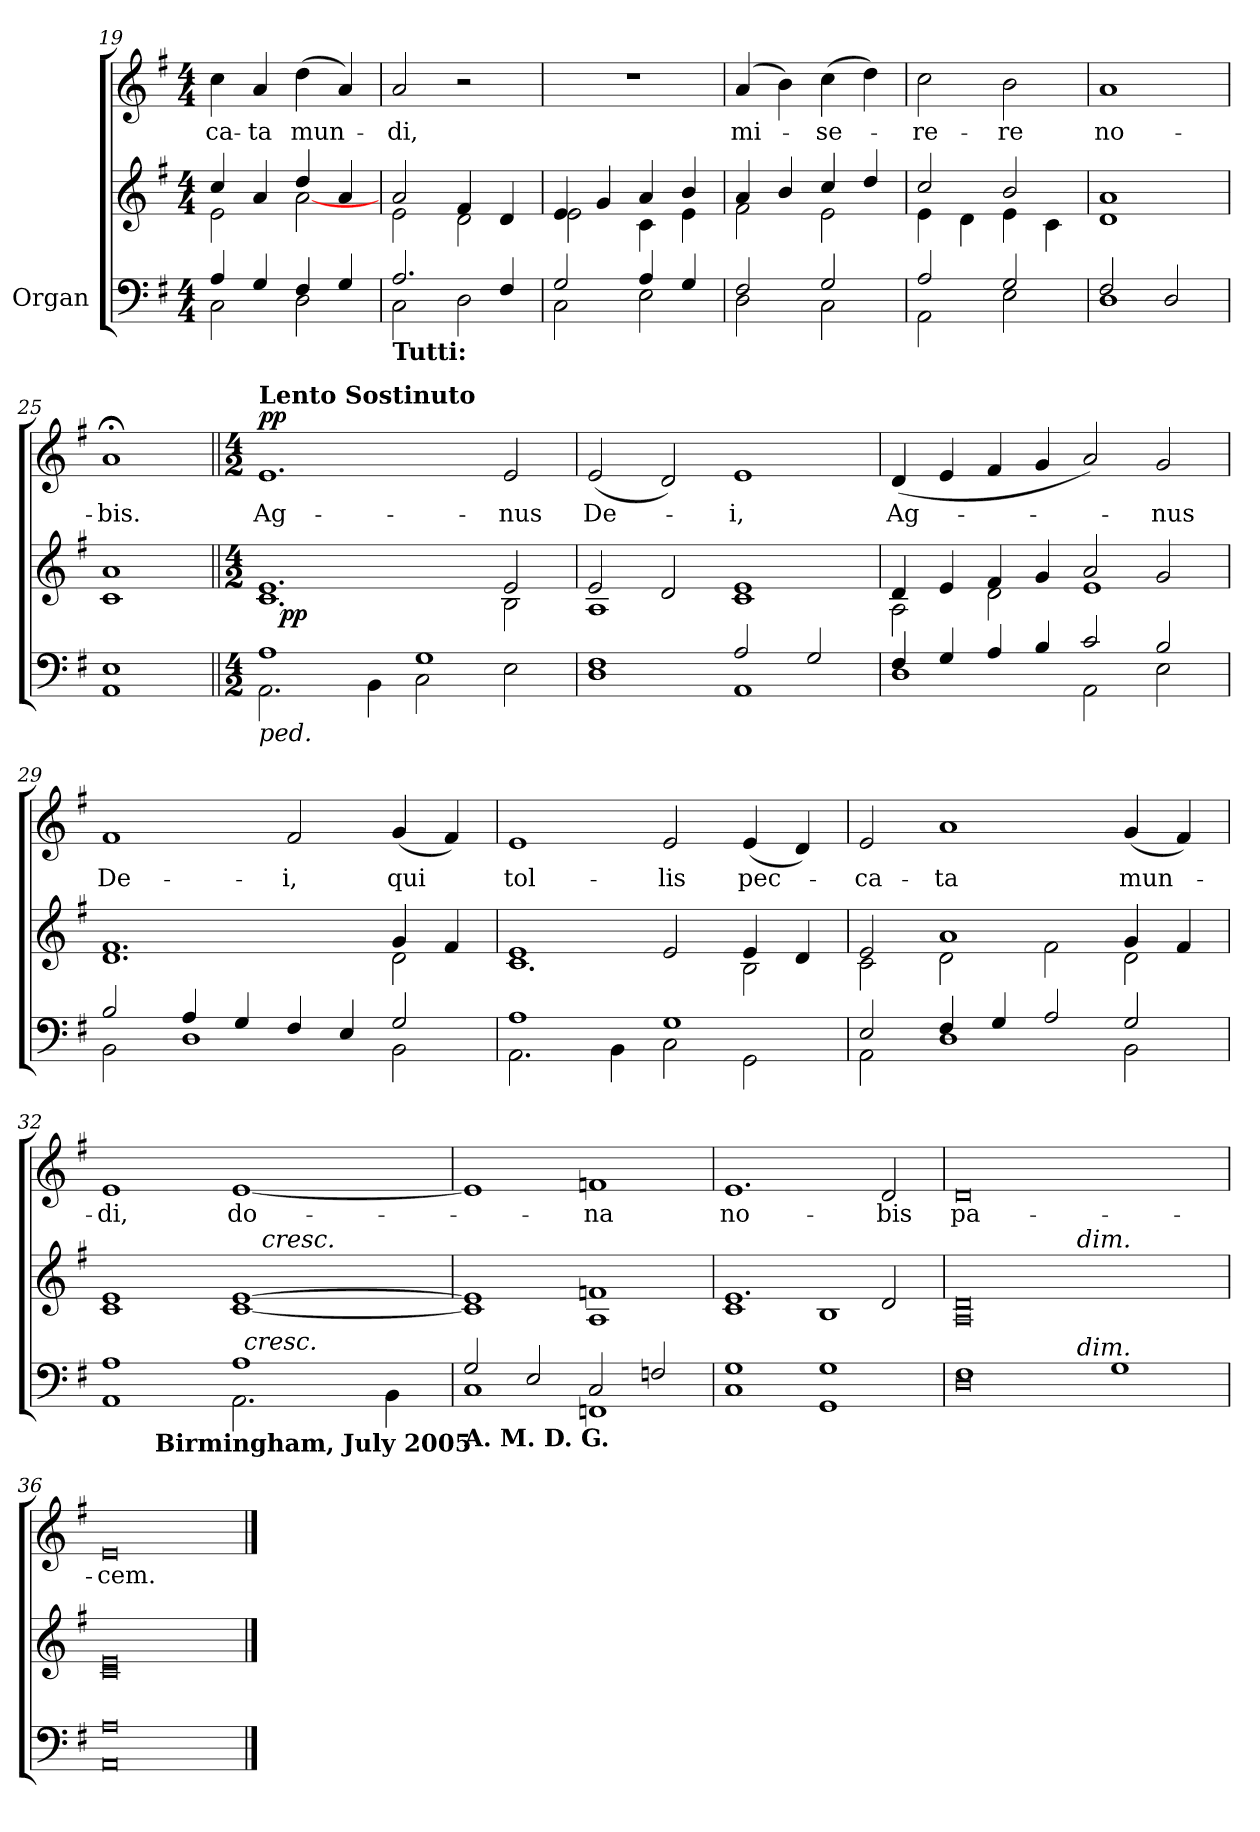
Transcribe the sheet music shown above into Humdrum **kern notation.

**kern	**kern	**dynam	**kern	**text	**dynam
*part2	*part2	*part2	*part1	*part1	*part1
*staff3	*staff2	*staff2/3	*staff1	*staff1	*staff1
*I"Organ	*	*	*	*	*
*clefF4	*clefG2	*	*clefG2	*	*
*k[f#]	*k[f#]	*	*k[f#]	*	*
*G:	*G:	*	*G:	*	*
*M4/4	*M4/4	*	*M4/4	*	*
=19	=19	=19	=19	=19	=19
*^	*^	*	*	*	*
4A/	2C\	4cc/	2e\	.	4cc\	-ca-	.
4G/	.	4a/	.	.	4a/	-ta	.
4F#/	2D\	4dd/	[<2a\	.	(4dd\	mun-	.
4G/	.	4a/	.	.	4a/)	.	.
!!LO:PB:g=z
=20	=20	=20	=20	=20	=20	=20	=20
!LO:TX:b:B:t=Tutti&colon;	!	!	!	!	!	!	!
2.A/	2C\	2a/	2e\	.	2a/	-di,	.
.	2D\	4f#/	2d\	.	2r	.	.
4F#/	.	4d/	.	.	.	.	.
=21	=21	=21	=21	=21	=21	=21	=21
2G/	2C\	4e/	2e\	.	1r	.	.
.	.	4g/	.	.	.	.	.
4A/	2E\	4a/	4c\	.	.	.	.
4G/	.	4b/	4e\	.	.	.	.
=22	=22	=22	=22	=22	=22	=22	=22
2F#/	2D\	4a/	2f#\	.	(4a/	mi-	.
.	.	4b/	.	.	4b\)	.	.
2G/	2C\	4cc/	2e\	.	(4cc\	-se-	.
.	.	4dd/	.	.	4dd\)	.	.
=23	=23	=23	=23	=23	=23	=23	=23
2A/	2AA\	2cc/	4e\	.	2cc\	-re-	.
.	.	.	4d\	.	.	.	.
2G/	2E\	2b/	4e\	.	2b\	-re	.
.	.	.	4c\	.	.	.	.
=24	=24	=24	=24	=24	=24	=24	=24
2F#/	1D	1a	1d	.	1a	no-	.
2D/	.	.	.	.	.	.	.
=25	=25	=25	=25	=25	=25	=25	=25
1E	1AA	1a	1c	.	1a;<	-bis.	.
*	*	*v	*v	*	*	*	*
!!LO:LB:g=z
=26||	=26||	=26||	=26||	=26||	=26||	=26||
*M4/2	*	*M4/2	*	*M4/2	*	*
*	*	*	*	*MM108	*	*
*	*	*^	*	*	*	*
!	!	!	!	!	!LO:TX:a:B:t=Lento Sostinuto	!	!
!LO:TX:b:i:t=ped.	!	!	!	!	!	!	!
!	!	!	!	!	!	!	!LO:DY:b
*	*	*	*^	*	*	*	*
1A	2.AA\	1.e	1.c	16ryy	.	1.e	Ag-	pp
!	!	!	!	!	!LO:DY:b	!	!	!
.	.	.	.	1ryy	pp	.	.	.
.	4BB\	.	.	.	.	.	.	.
1G	2C\	.	.	.	.	.	.	.
.	.	.	.	2...ryy	.	.	.	.
.	2E\	2e/	2B\	.	.	2e/	-nus	.
*	*	*	*v	*v	*	*	*	*
=27	=27	=27	=27	=27	=27	=27	=27
1F#	1D	2e/	1A	.	(2e/	De-	.
.	.	2d/	.	.	2d/)	.	.
2A/	1AA	1e	1c	.	1e	-i,	.
2G/	.	.	.	.	.	.	.
=28	=28	=28	=28	=28	=28	=28	=28
4F#/	1D	4d/	2A\	.	(4d/	Ag-	.
4G/	.	4e/	.	.	4e/	.	.
4A/	.	4f#/	2d\	.	4f#/	.	.
4B/	.	4g/	.	.	4g/	.	.
2c/	2AA\	2a/	1e	.	2a/)	.	.
2B/	2E\	2g/	.	.	2g/	-nus	.
=29	=29	=29	=29	=29	=29	=29	=29
2B/	2BB\	1.f#	1.d	.	1f#	De-	.
4A/	1D	.	.	.	.	.	.
4G/	.	.	.	.	.	.	.
4F#/	.	.	.	.	2f#/	-i,	.
4E/	.	.	.	.	.	.	.
2G/	2BB\	4g/	2d\	.	(4g/	qui	.
.	.	4f#/	.	.	4f#/)	.	.
=30	=30	=30	=30	=30	=30	=30	=30
1A	2.AA\	1e	1.c	.	1e	tol-	.
.	4BB\	.	.	.	.	.	.
1G	2C\	2e/	.	.	2e/	-lis	.
.	2GG\	4e/	2B\	.	(4e/	pec-	.
.	.	4d/	.	.	4d/)	.	.
!!LO:LB:g=z
=31	=31	=31	=31	=31	=31	=31	=31
2E/	2AA\	2e/	2c\	.	2e/	-ca-	.
4F#/	1D	1a	2d\	.	1a	-ta	.
4G/	.	.	.	.	.	.	.
2A/	.	.	2f#\	.	.	.	.
2G/	2BB\	4g/	2d\	.	(4g/	mun-	.
.	.	4f#/	.	.	4f#/)	.	.
=32	=32	=32	=32	=32	=32	=32	=32
*^	*^	*	*^	*	*	*	*
1A	1AA	4ryy	1ryy	1e	1c	1ryy	.	1e	-di,	.
.	.	32ryy	.	.	.	.	.	.	.	.
!	!	!LO:TX:b:B:t=Birmingham, July 2005	!	!	!	!	!	!	!	!
.	.	1ryy	.	.	.	.	.	.	.	.
1A	2.AA\	.	32ryy	[>1e	[<1c	16.ryy	.	[1e	do-	.
!	!	!	!LO:TX:a:i:t=cresc.	!	!	!	!	!	!	!
.	.	.	2ryy	.	.	.	.	.	.	.
!	!	!	!	!	!	!LO:TX:a:i:t=cresc.	!	!	!	!
.	.	.	.	.	.	2ryy	.	.	.	.
.	.	2ryy	.	.	.	.	.	.	.	.
.	.	.	4...ryy	.	.	.	.	.	.	.
.	.	.	.	.	.	4ryy	.	.	.	.
.	4BB\	.	.	.	.	.	.	.	.	.
.	.	8..ryy	.	.	.	.	.	.	.	.
.	.	.	.	.	.	8ryy	.	.	.	.
.	.	.	.	.	.	32ryy	.	.	.	.
=33	=33	=33	=33	=33	=33	=33	=33	=33	=33	=33
!LO:TX:b:B:t=A. M. D. G.	!	!	!	!	!	!	!	!	!	!
*	*v	*v	*v	*	*	*	*	*	*	*
*	*	*	*v	*v	*	*	*	*
2G/	1C	1e]	1c]	.	1e]	.	.
2E/	.	.	.	.	.	.	.
2C/	1FFn	1fn	1A	.	1fn	-na	.
2Fn/	.	.	.	.	.	.	.
=34	=34	=34	=34	=34	=34	=34	=34
1G	1C	1.e	1c	.	1.e	no-	.
1G	1GG	.	1B	.	.	.	.
.	.	2d/	.	.	2d/	-bis	.
=35	=35	=35	=35	=35	=35	=35	=35
*	*^	*	*^	*	*	*	*
1F#	0D	2ryy	0d	0A	2ryy	.	0d	pa-	.
.	.	4ryy	.	.	4ryy	.	.	.	.
.	.	16ryy	.	.	16ryy	.	.	.	.
!	!	!	!	!	!LO:TX:a:i:t=dim.	!	!	!	!
!	!	!LO:TX:a:i:t=dim.	!	!	!	!	!	!	!
.	.	1ryy	.	.	1ryy	.	.	.	.
1G	.	.	.	.	.	.	.	.	.
.	.	8.ryy	.	.	8.ryy	.	.	.	.
*	*v	*v	*	*	*	*	*	*	*
*	*	*	*v	*v	*	*	*	*
=36	=36	=36	=36	=36	=36	=36	=36
0A	0AA	0e	0c	.	0e	-cem.	.
*v	*v	*	*	*	*	*	*
*	*v	*v	*	*	*	*
==	==	==	==	==	==
*-	*-	*-	*-	*-	*-
